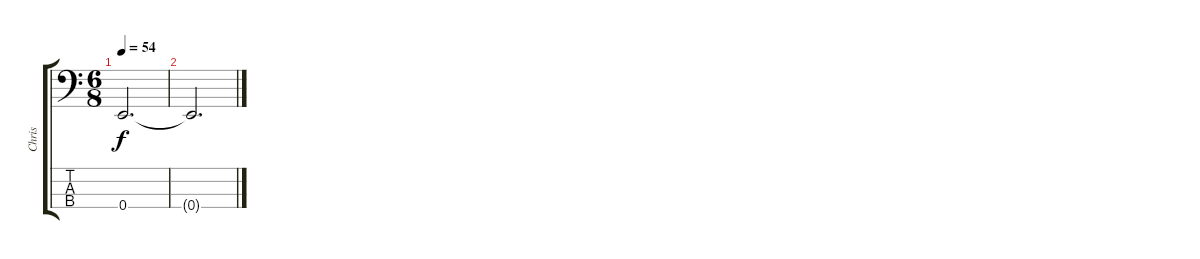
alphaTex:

\track ("Chris" "Chris") {instrument electricbassfinger}
\staff {score tabs}
\tuning (G2 D2 A1 E1) {hide}
\ts (6 8)
\tempo 54
\clef f4
\ks c
0.4{t}.2{d dy f} |
0.4{t}.2{d}
